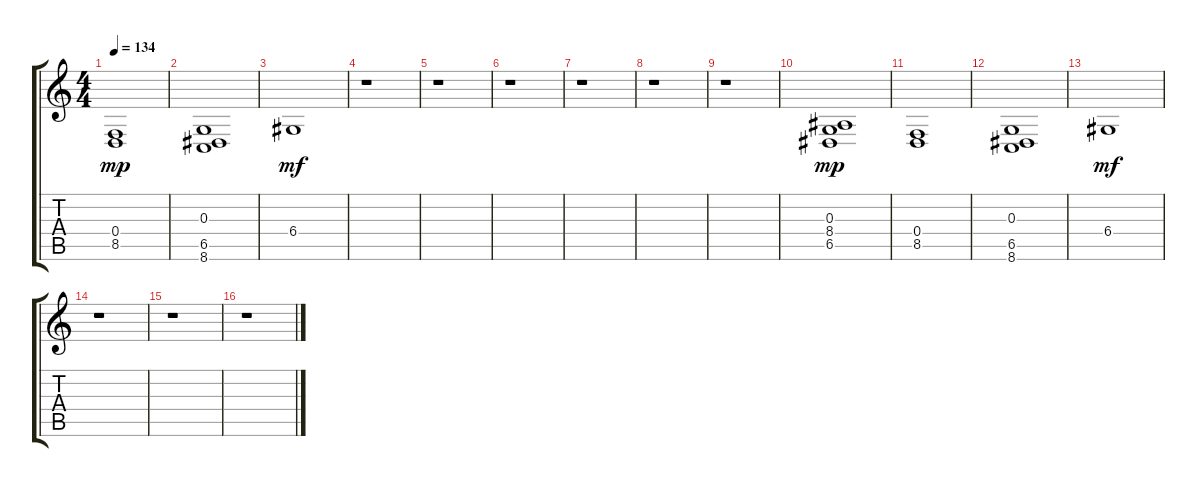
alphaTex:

\track "" {instrument pad8sweep}
\staff {score tabs}
\tuning (E4 B3 G3 D3 A2 E2) {hide}
\ts (4 4)
\tempo 134
\clef g2
\ks c
(0.4 8.5).1{dy mp} |
(0.3 6.5 8.6).1 |
6.4.1{dy mf} |
r.1 |
r.1 |
r.1 |
r.1 |
r.1 |
r.1 |
(0.3 8.4 6.5).1{dy mp} |
(0.4 8.5).1 |
(0.3 6.5 8.6).1 |
6.4.1{dy mf} |
r.1 |
r.1 |
r.1
